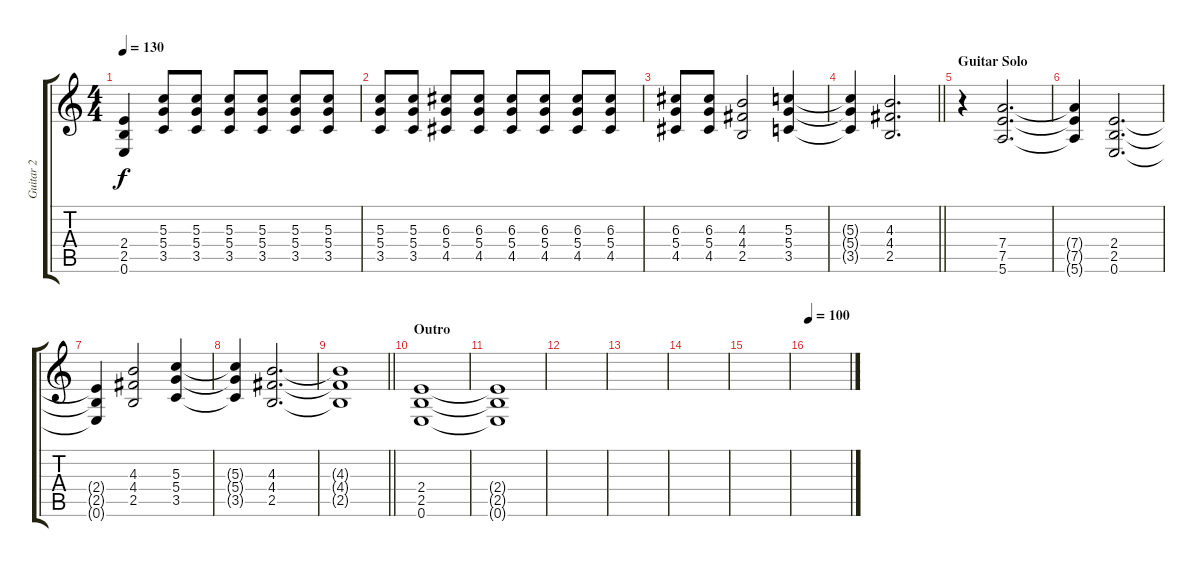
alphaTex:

\track ("Guitar 2" "Guitar 2") {instrument electricguitarjazz}
\staff {score tabs}
\tuning (E4 B3 G3 D3 A2 E2) {hide}
\ts (4 4)
\tempo 130
\clef g2
\ks c
(2.4 2.5 0.6).4{dy f} (5.3 5.4 3.5).8 (5.3 5.4 3.5).8 (5.3 5.4 3.5).8 (5.3 5.4 3.5).8 (5.3 5.4 3.5).8 (5.3 5.4 3.5).8 |
(5.3 5.4 3.5).8 (5.3 5.4 3.5).8 (6.3 5.4 4.5).8 (6.3 5.4 4.5).8 (6.3 5.4 4.5).8 (6.3 5.4 4.5).8 (6.3 5.4 4.5).8 (6.3 5.4 4.5).8 |
(6.3 5.4 4.5).8 (6.3 5.4 4.5).8 (4.3 4.4 2.5).2 (5.3 5.4 3.5).4 |
\barLineRight lightlight
(5.3{t} 5.4{t} 3.5{t}).4 (4.3 4.4 2.5).2{d} |
\section ("" "Guitar Solo")
r.4{volume 12} (7.4 7.5 5.6).2{d} |
(7.4{t} 7.5{t} 5.6{t}).4 (2.4 2.5 0.6).2{d} |
(2.4{t} 2.5{t} 0.6{t}).4 (4.3 4.4 2.5).2 (5.3 5.4 3.5).4 |
(5.3{t} 5.4{t} 3.5{t}).4{volume 5} (4.3 4.4 2.5).2{d} |
\barLineRight lightlight
(4.3{t} 4.4{t} 2.5{t}).1 |
\section ("" "Outro")
(2.4 2.5 0.6).1{volume 0} |
(2.4{t} 2.5{t} 0.6{t}).1 |
|
|
|
|
\tempo 100
